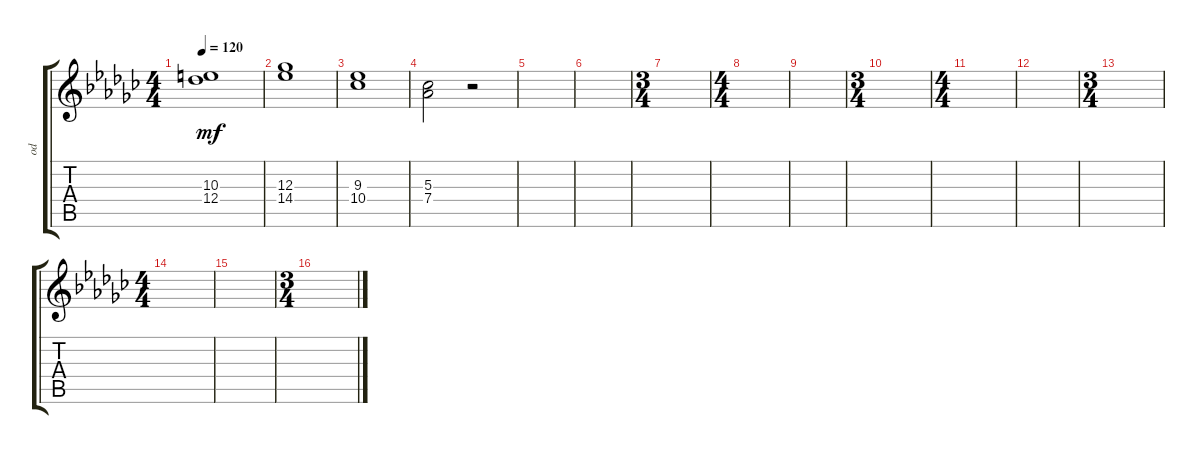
\track ("od" "od") {instrument distortionguitar}
\staff {score tabs}
\tuning (Eb4 Bb3 Gb3 Db3 Ab2 Db2) {hide}
\ts (4 4)
\tempo 120
\clef g2
\ks gb
(10.3 12.4).1{dy mf} |
(12.3 14.4).1 |
(9.3 10.4).1 |
(5.3 7.4).2 r.2 |
|
|
\ts (3 4)
|
\ts (4 4)
|
|
\ts (3 4)
|
\ts (4 4)
|
|
\ts (3 4)
|
\ts (4 4)
|
|
\ts (3 4)
